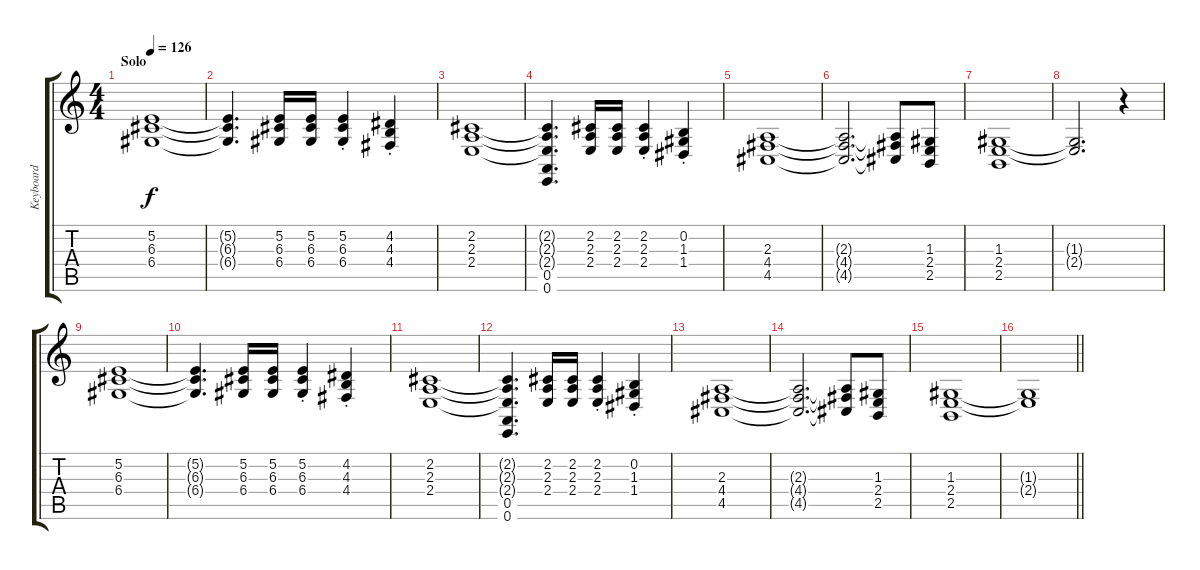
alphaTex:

\track ("Keyboard" "Keyboard") {instrument stringensemble1}
\staff {score tabs}
\tuning (E4 B3 G3 D3 A2 E2) {hide}
\ts (4 4)
\section ("" "Solo")
\tempo 126
\clef g2
\ks c
(5.2 6.3 6.4).1{dy f} |
(5.2{t} 6.3{t} 6.4{t}).4{d} (5.2 6.3 6.4).16 (5.2 6.3 6.4).16 (5.2{st} 6.3{st} 6.4{st}).4 (4.2{st} 4.3{st} 4.4{st}).4 |
(2.2 2.3 2.4).1 |
(2.2{t} 2.3{t} 2.4{t} 0.5 0.6).4{d} (2.2 2.3 2.4).16 (2.2 2.3 2.4).16 (2.2{st} 2.3{st} 2.4{st}).4 (0.2{st} 1.3{st} 1.4{st}).4 |
(2.3 4.4 4.5).1 |
(2.3{t} 4.4{t} 4.5{t}).2{d} (2.3{t} 4.4{t} 4.5{t}).8 (1.3 2.4 2.5).8 |
(1.3 2.4 2.5).1 |
(1.3{t} 2.4{t}).2{d} r.4 |
(5.2 6.3 6.4).1 |
(5.2{t} 6.3{t} 6.4{t}).4{d} (5.2 6.3 6.4).16 (5.2 6.3 6.4).16 (5.2{st} 6.3{st} 6.4{st}).4 (4.2{st} 4.3{st} 4.4{st}).4 |
(2.2 2.3 2.4).1 |
(2.2{t} 2.3{t} 2.4{t} 0.5 0.6).4{d} (2.2 2.3 2.4).16 (2.2 2.3 2.4).16 (2.2{st} 2.3{st} 2.4{st}).4 (0.2{st} 1.3{st} 1.4{st}).4 |
(2.3 4.4 4.5).1 |
(2.3{t} 4.4{t} 4.5{t}).2{d} (2.3{t} 4.4{t} 4.5{t}).8 (1.3 2.4 2.5).8 |
(1.3 2.4 2.5).1 |
\barLineRight lightlight
(1.3{t} 2.4{t}).1
